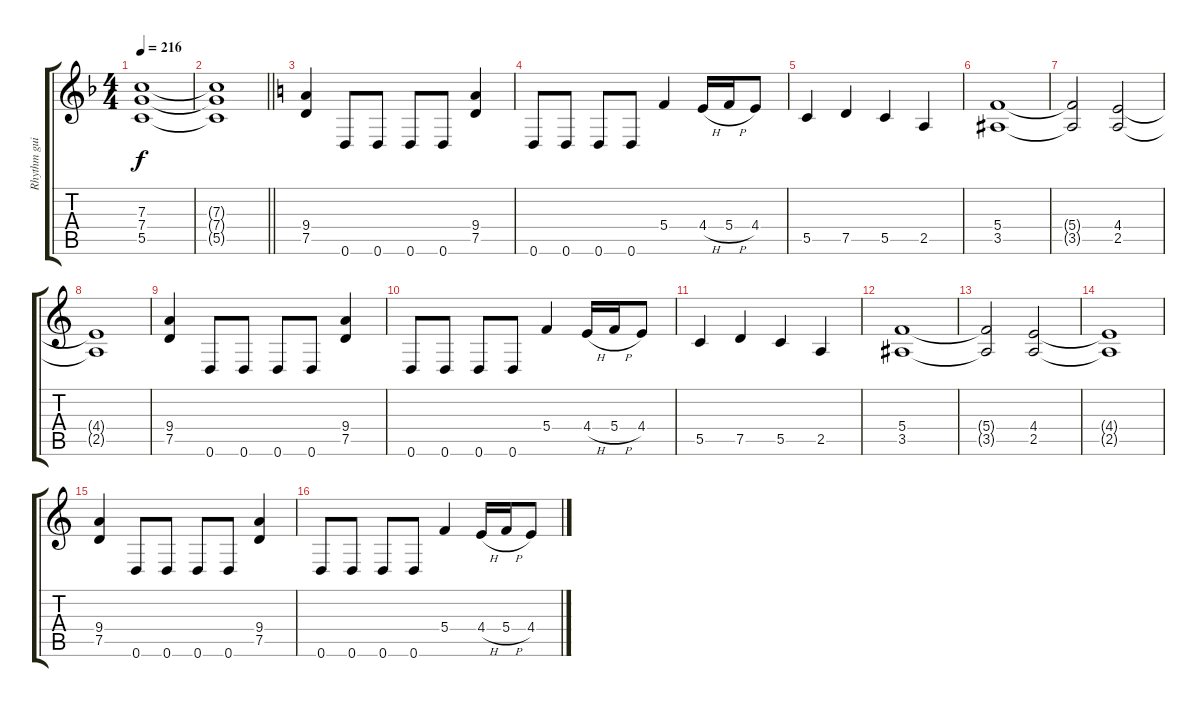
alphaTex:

\track ("Rhythm guitar" "Rhythm gui") {instrument distortionguitar}
\staff {score tabs}
\tuning (D4 A3 F3 C3 G2 D2) {hide}
\ts (4 4)
\tempo 216
\clef g2
\ks f
(7.3 7.4 5.5).1{dy f} |
\barLineRight lightlight
(7.3{t} 7.4{t} 5.5{t}).1 |
\section ("" "")
\ks c
(9.4 7.5).4 0.6.8 0.6.8 0.6.8 0.6.8 (9.4 7.5).4 |
0.6.8 0.6.8 0.6.8 0.6.8 5.4.4 4.4{h}.16 5.4{h}.16 4.4.8 |
5.5.4 7.5.4 5.5.4 2.5.4 |
(5.4 3.5).1 |
(5.4{t} 3.5{t}).2 (4.4 2.5).2 |
(4.4{t} 2.5{t}).1 |
(9.4 7.5).4 0.6.8 0.6.8 0.6.8 0.6.8 (9.4 7.5).4 |
0.6.8 0.6.8 0.6.8 0.6.8 5.4.4 4.4{h}.16 5.4{h}.16 4.4.8 |
5.5.4 7.5.4 5.5.4 2.5.4 |
(5.4 3.5).1 |
(5.4{t} 3.5{t}).2 (4.4 2.5).2 |
(4.4{t} 2.5{t}).1 |
(9.4 7.5).4 0.6.8 0.6.8 0.6.8 0.6.8 (9.4 7.5).4 |
0.6.8 0.6.8 0.6.8 0.6.8 5.4.4 4.4{h}.16 5.4{h}.16 4.4.8
